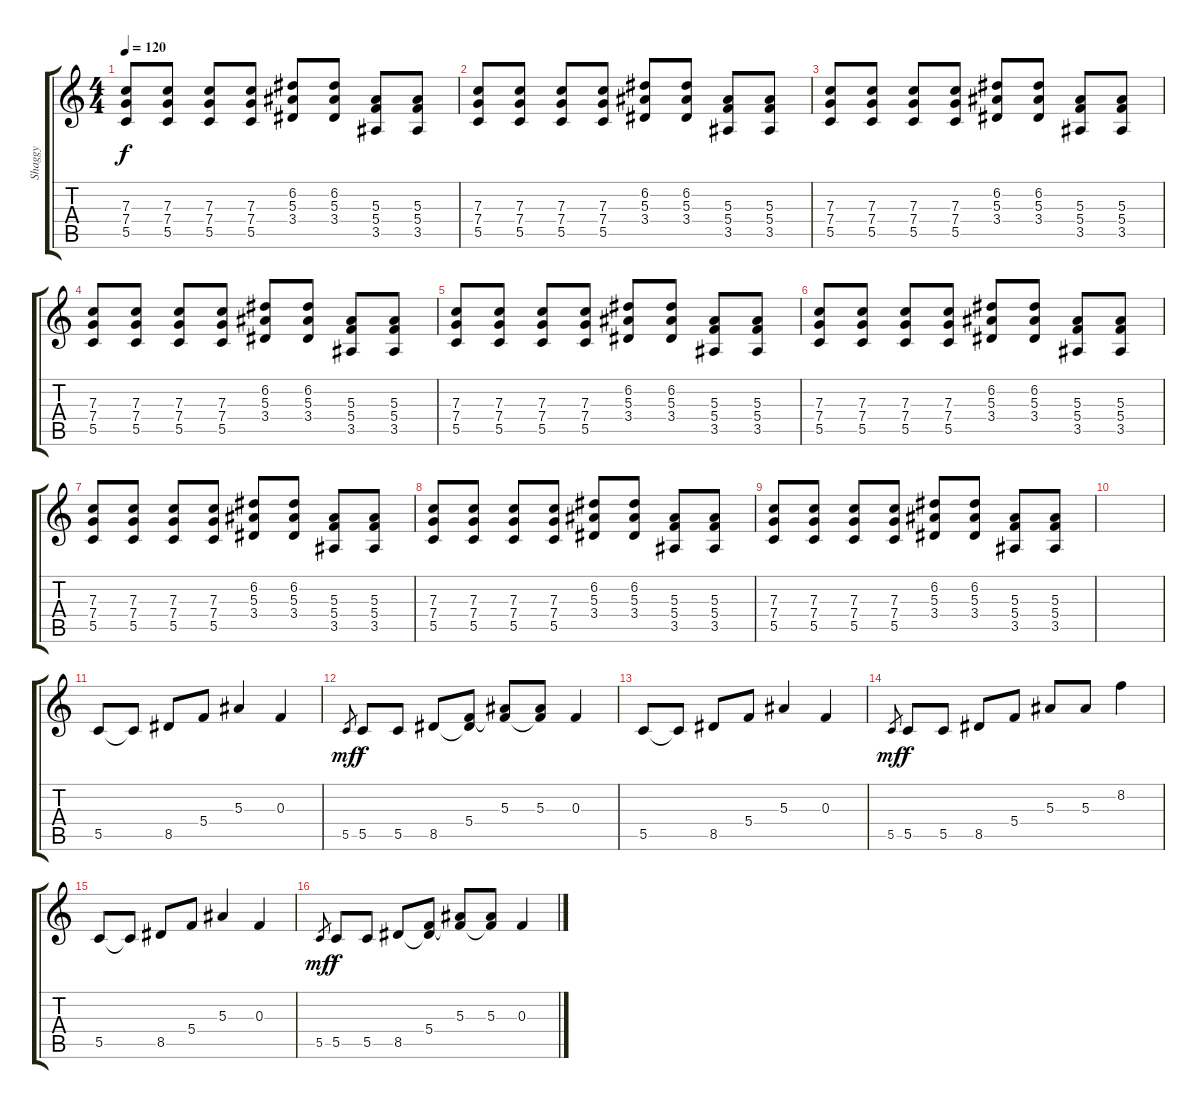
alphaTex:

\track ("Shaggy" "Shaggy") {instrument distortionguitar}
\staff {score tabs}
\tuning (D4 A3 F3 C3 G2 C2) {hide}
\ts (4 4)
\tempo 120
\clef g2
\ks c
(7.3 7.4 5.5).8{dy f} (7.3 7.4 5.5).8 (7.3 7.4 5.5).8 (7.3 7.4 5.5).8 (6.2 5.3 3.4).8 (6.2 5.3 3.4).8 (5.3 5.4 3.5).8 (5.3 5.4 3.5).8 |
(7.3 7.4 5.5).8 (7.3 7.4 5.5).8 (7.3 7.4 5.5).8 (7.3 7.4 5.5).8 (6.2 5.3 3.4).8 (6.2 5.3 3.4).8 (5.3 5.4 3.5).8 (5.3 5.4 3.5).8 |
(7.3 7.4 5.5).8 (7.3 7.4 5.5).8 (7.3 7.4 5.5).8 (7.3 7.4 5.5).8 (6.2 5.3 3.4).8 (6.2 5.3 3.4).8 (5.3 5.4 3.5).8 (5.3 5.4 3.5).8 |
(7.3 7.4 5.5).8 (7.3 7.4 5.5).8 (7.3 7.4 5.5).8 (7.3 7.4 5.5).8 (6.2 5.3 3.4).8 (6.2 5.3 3.4).8 (5.3 5.4 3.5).8 (5.3 5.4 3.5).8 |
(7.3 7.4 5.5).8 (7.3 7.4 5.5).8 (7.3 7.4 5.5).8 (7.3 7.4 5.5).8 (6.2 5.3 3.4).8 (6.2 5.3 3.4).8 (5.3 5.4 3.5).8 (5.3 5.4 3.5).8 |
(7.3 7.4 5.5).8 (7.3 7.4 5.5).8 (7.3 7.4 5.5).8 (7.3 7.4 5.5).8 (6.2 5.3 3.4).8 (6.2 5.3 3.4).8 (5.3 5.4 3.5).8 (5.3 5.4 3.5).8 |
(7.3 7.4 5.5).8 (7.3 7.4 5.5).8 (7.3 7.4 5.5).8 (7.3 7.4 5.5).8 (6.2 5.3 3.4).8 (6.2 5.3 3.4).8 (5.3 5.4 3.5).8 (5.3 5.4 3.5).8 |
(7.3 7.4 5.5).8 (7.3 7.4 5.5).8 (7.3 7.4 5.5).8 (7.3 7.4 5.5).8 (6.2 5.3 3.4).8 (6.2 5.3 3.4).8 (5.3 5.4 3.5).8 (5.3 5.4 3.5).8 |
(7.3 7.4 5.5).8 (7.3 7.4 5.5).8 (7.3 7.4 5.5).8 (7.3 7.4 5.5).8 (6.2 5.3 3.4).8 (6.2 5.3 3.4).8 (5.3 5.4 3.5).8 (5.3 5.4 3.5).8 |
|
5.5.8 5.5{t}.8 8.5.8 5.4.8 5.3.4 0.3.4 |
5.5.8{gr dy mf} 5.5.8{dy f} 5.5.8 8.5.8 (5.4 8.5{t}).8 (5.3 5.4{t}).8 (5.3 5.4{t}).8 0.3.4 |
5.5.8 5.5{t}.8 8.5.8 5.4.8 5.3.4 0.3.4 |
5.5.8{gr dy mf} 5.5.8{dy f} 5.5.8 8.5.8 5.4.8 5.3.8 5.3.8 8.2.4 |
5.5.8 5.5{t}.8 8.5.8 5.4.8 5.3.4 0.3.4 |
5.5.8{gr dy mf} 5.5.8{dy f} 5.5.8 8.5.8 (5.4 8.5{t}).8 (5.3 5.4{t}).8 (5.3 5.4{t}).8 0.3.4
